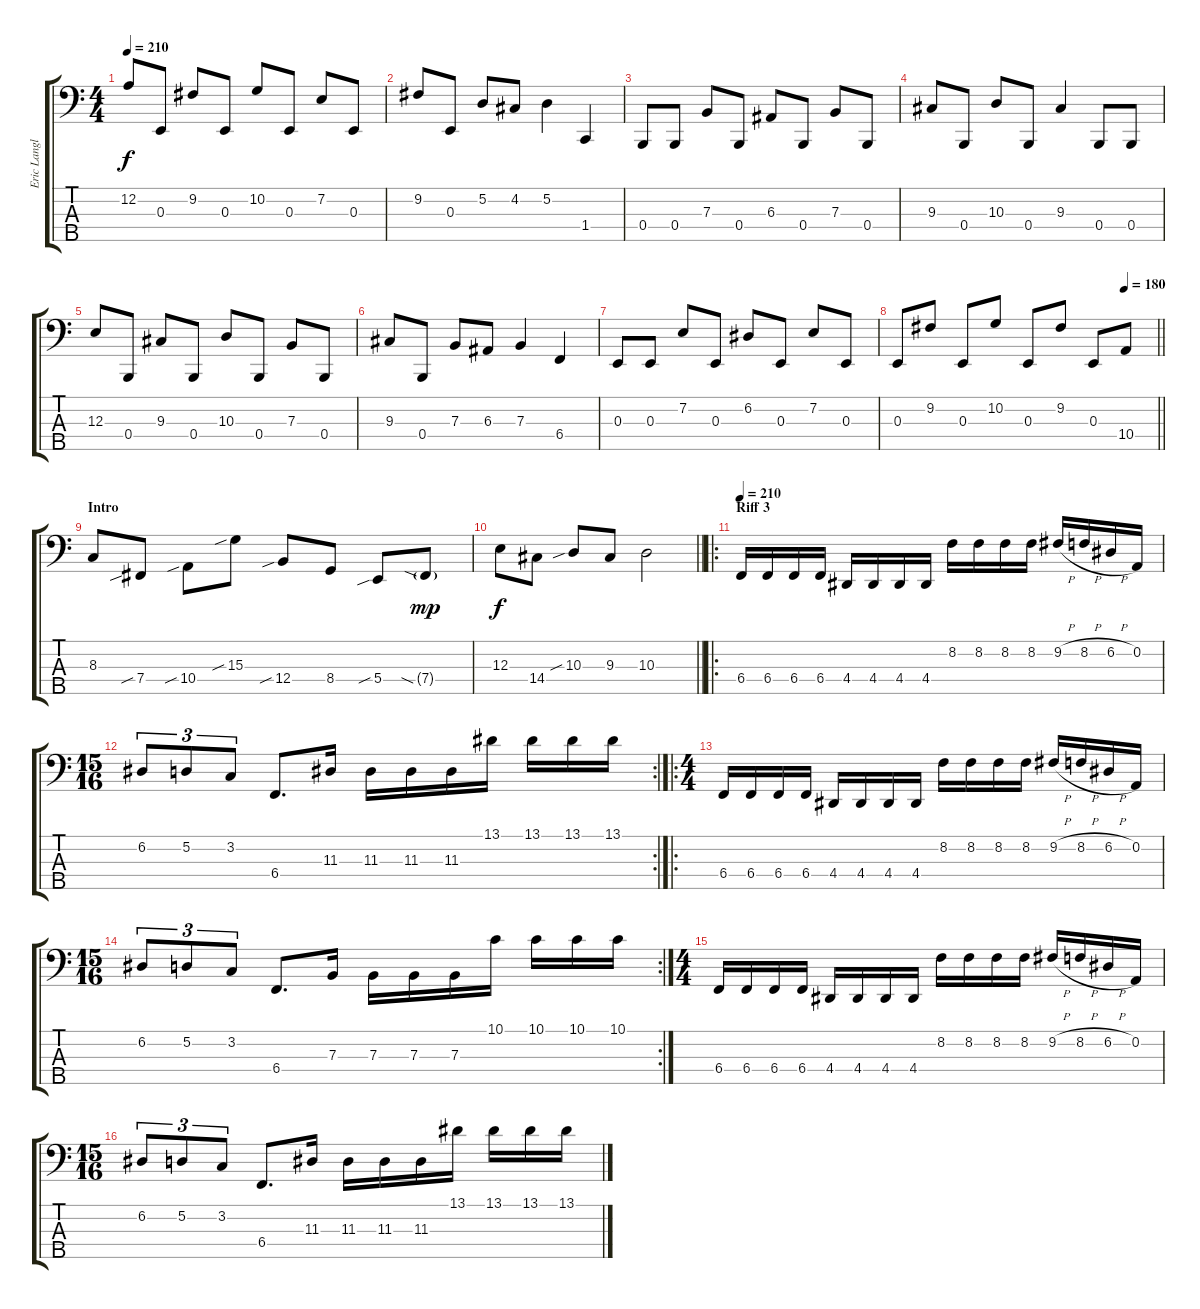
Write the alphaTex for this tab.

\track ("Eric Langlois" "Eric Langl") {instrument electricbassfinger}
\staff {score tabs}
\tuning (D2 A1 E1 B0 Gb0) {hide}
\ts (4 4)
\tempo 210
\clef f4
\ks c
12.2.8{dy f} 0.3.8 9.2.8 0.3.8 10.2.8 0.3.8 7.2.8 0.3.8 |
9.2.8 0.3.8 5.2.8 4.2.8 5.2.4 1.4.4 |
0.4.8 0.4.8 7.3.8 0.4.8 6.3.8 0.4.8 7.3.8 0.4.8 |
9.3.8 0.4.8 10.3.8 0.4.8 9.3.4 0.4.8 0.4.8 |
12.3.8 0.4.8 9.3.8 0.4.8 10.3.8 0.4.8 7.3.8 0.4.8 |
9.3.8 0.4.8 7.3.8 6.3.8 7.3.4 6.4.4 |
0.3.8 0.3.8 7.2.8 0.3.8 6.2.8 0.3.8 7.2.8 0.3.8 |
\tempo (180 0.875)
\barLineRight lightlight
0.3.8 9.2.8 0.3.8 10.2.8 0.3.8 9.2.8 0.3.8 10.4.8{volume 10 instrument electricbassfinger} |
\section ("" "Intro")
8.3.8 7.4{sib}.8 10.4{sib}.8 15.3{sib}.8 12.4{sib}.8 8.4.8 5.4{sib}.8 7.4{sia g}.8{dy mp} |
\barLineRight lightlight
12.3.8{dy f} 14.4.8 10.3{sib}.8 9.3.8 10.3.2 |
\ro
\section ("" "Riff 3")
\tempo 210
6.4.16{volume 12 instrument electricbassfinger} 6.4.16 6.4.16 6.4.16 4.4.16 4.4.16 4.4.16 4.4.16 8.2.16 8.2.16 8.2.16 8.2.16 9.2{h}.16 8.2{h}.16 6.2{h}.16 0.2.16 |
\rc 2
\ts (15 16)
6.2.8{tu (3 2)} 5.2.8{tu (3 2)} 3.2.8{tu (3 2)} 6.4.8{d} 11.3.16 11.3.16 11.3.16 11.3.16 13.1.16 13.1.16 13.1.16 13.1.16 |
\ro
\ts (4 4)
6.4.16 6.4.16 6.4.16 6.4.16 4.4.16 4.4.16 4.4.16 4.4.16 8.2.16 8.2.16 8.2.16 8.2.16 9.2{h}.16 8.2{h}.16 6.2{h}.16 0.2.16 |
\rc 2
\ts (15 16)
6.2.8{tu (3 2)} 5.2.8{tu (3 2)} 3.2.8{tu (3 2)} 6.4.8{d} 7.3.16 7.3.16 7.3.16 7.3.16 10.1.16 10.1.16 10.1.16 10.1.16 |
\ts (4 4)
6.4.16 6.4.16 6.4.16 6.4.16 4.4.16 4.4.16 4.4.16 4.4.16 8.2.16 8.2.16 8.2.16 8.2.16 9.2{h}.16 8.2{h}.16 6.2{h}.16 0.2.16 |
\ts (15 16)
6.2.8{tu (3 2)} 5.2.8{tu (3 2)} 3.2.8{tu (3 2)} 6.4.8{d} 11.3.16 11.3.16 11.3.16 11.3.16 13.1.16 13.1.16 13.1.16 13.1.16
